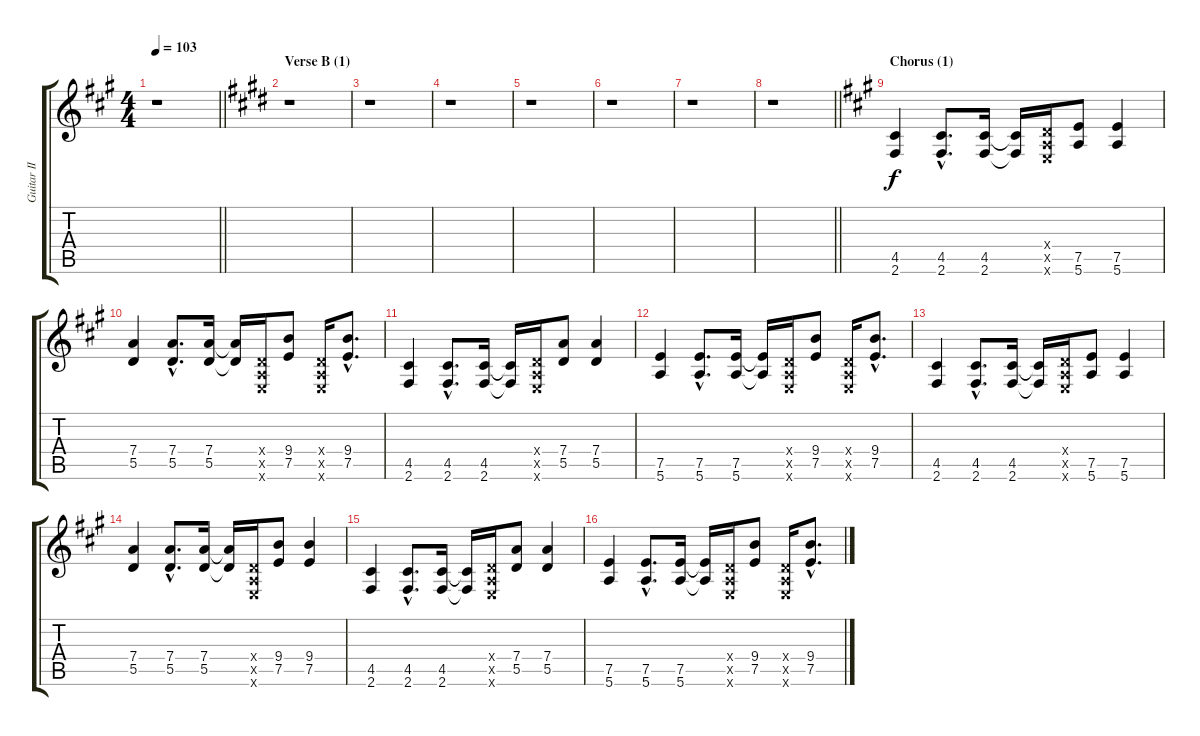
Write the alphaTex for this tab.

\track ("Guitar II" "Guitar II") {instrument distortionguitar}
\staff {score tabs}
\tuning (E4 B3 G3 D3 A2 E2) {hide}
\ts (4 4)
\tempo 103
\clef g2
\barLineRight lightlight
\ks f#minor
r.1{dy f} |
\section ("" "Verse B (1)")
\ks c#minor
r.1 |
r.1 |
r.1 |
r.1 |
r.1 |
r.1 |
\barLineRight lightlight
r.1 |
\section ("" "Chorus (1)")
\ks f#minor
(4.5 2.6).4 (4.5{hac} 2.6{hac}).8{d} (4.5 2.6).16 (4.5{t} 2.6{t}).16 (0.4{x} 0.5{x} 0.6{x}).16 (7.5 5.6).8 (7.5 5.6).4 |
(7.4 5.5).4 (7.4{hac} 5.5{hac}).8{d} (7.4 5.5).16 (7.4{t} 5.5{t}).16 (0.4{x} 0.5{x} 0.6{x}).16 (9.4 7.5).8 (0.4{x} 0.5{x} 0.6{x}).16 (9.4{hac} 7.5{hac}).8{d} |
(4.5 2.6).4 (4.5{hac} 2.6{hac}).8{d} (4.5 2.6).16 (4.5{t} 2.6{t}).16 (0.4{x} 0.5{x} 0.6{x}).16 (7.4 5.5).8 (7.4 5.5).4 |
(7.5 5.6).4 (7.5{hac} 5.6{hac}).8{d} (7.5 5.6).16 (7.5{t} 5.6{t}).16 (0.4{x} 0.5{x} 0.6{x}).16 (9.4 7.5).8 (0.4{x} 0.5{x} 0.6{x}).16 (9.4{hac} 7.5{hac}).8{d} |
(4.5 2.6).4 (4.5{hac} 2.6{hac}).8{d} (4.5 2.6).16 (4.5{t} 2.6{t}).16 (0.4{x} 0.5{x} 0.6{x}).16 (7.5 5.6).8 (7.5 5.6).4 |
(7.4 5.5).4 (7.4{hac} 5.5{hac}).8{d} (7.4 5.5).16 (7.4{t} 5.5{t}).16 (0.4{x} 0.5{x} 0.6{x}).16 (9.4 7.5).8 (9.4 7.5).4 |
(4.5 2.6).4 (4.5{hac} 2.6{hac}).8{d} (4.5 2.6).16 (4.5{t} 2.6{t}).16 (0.4{x} 0.5{x} 0.6{x}).16 (7.4 5.5).8 (7.4 5.5).4 |
(7.5 5.6).4 (7.5{hac} 5.6{hac}).8{d} (7.5 5.6).16 (7.5{t} 5.6{t}).16 (0.4{x} 0.5{x} 0.6{x}).16 (9.4 7.5).8 (0.4{x} 0.5{x} 0.6{x}).16 (9.4{hac} 7.5{hac}).8{d}
